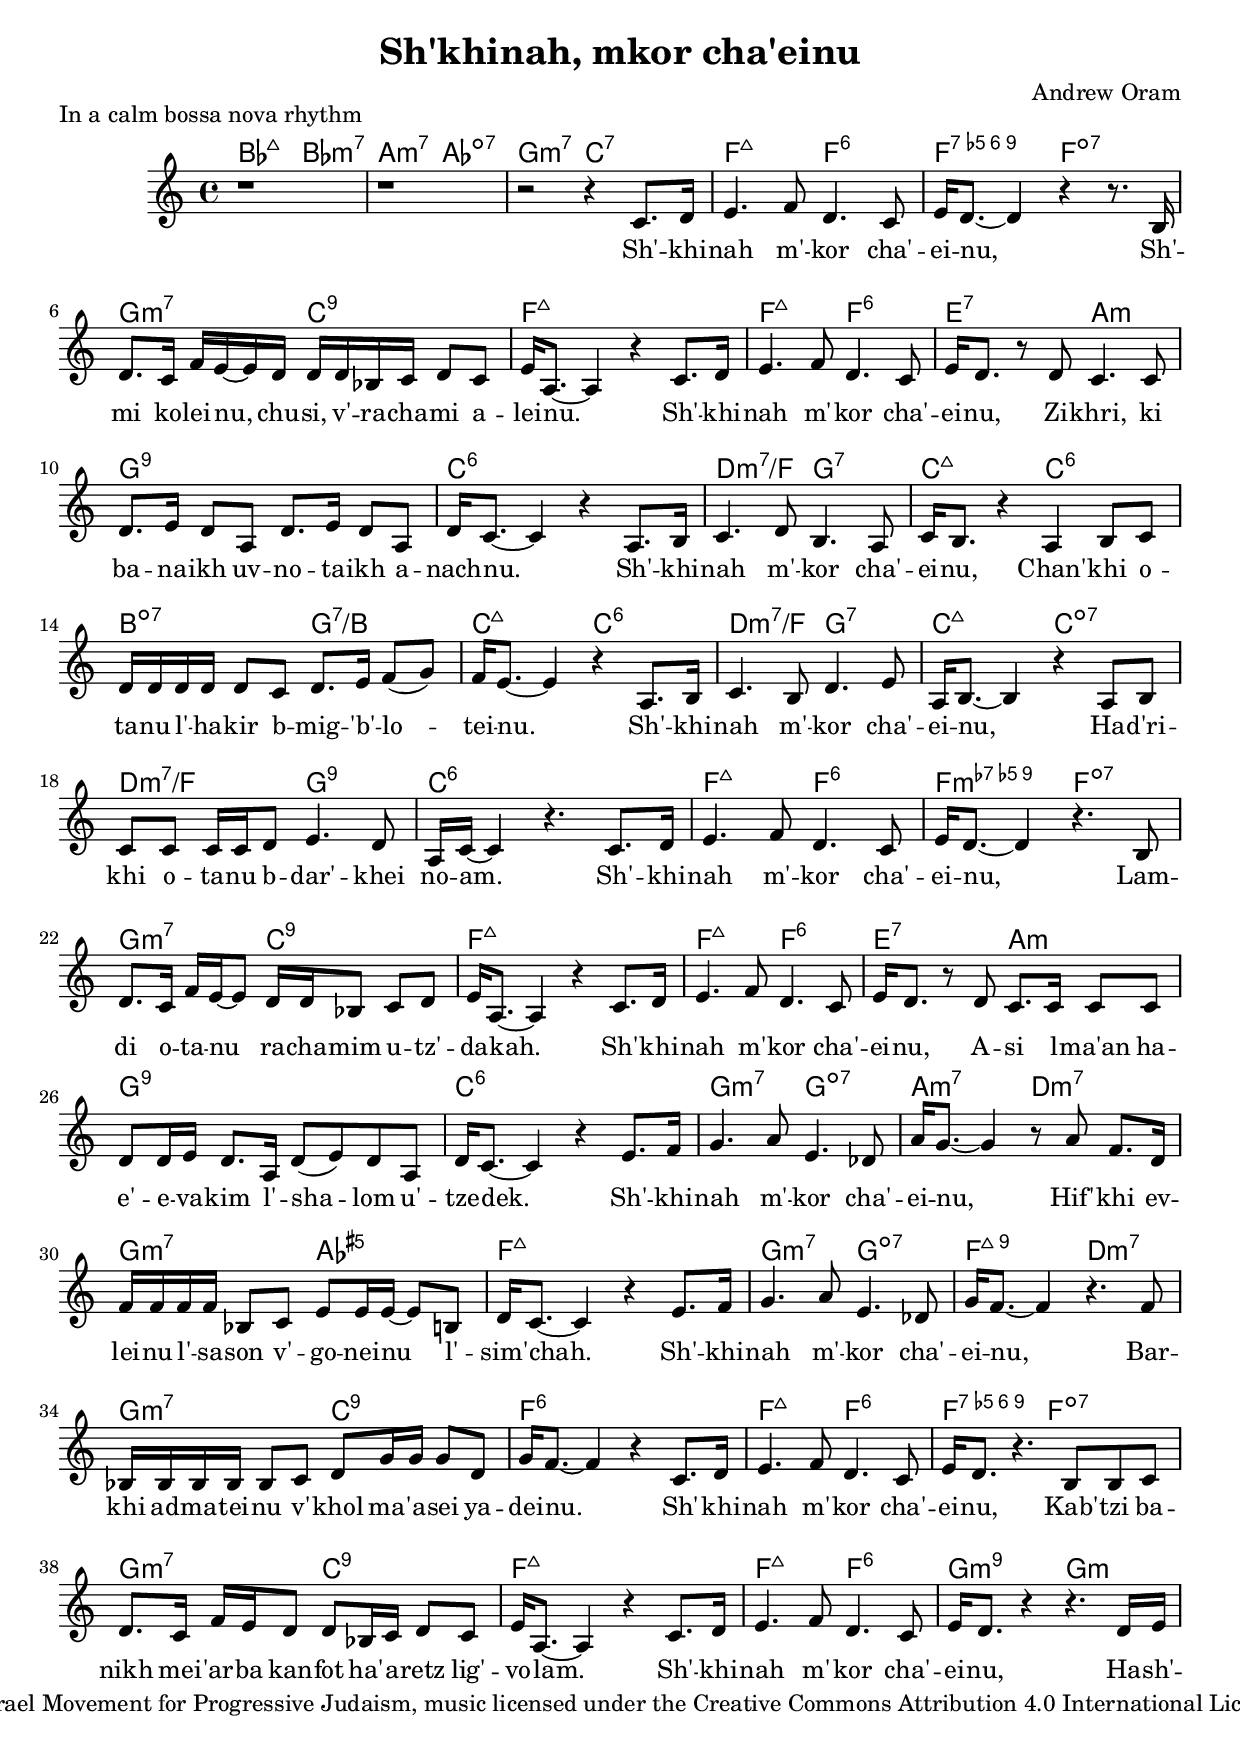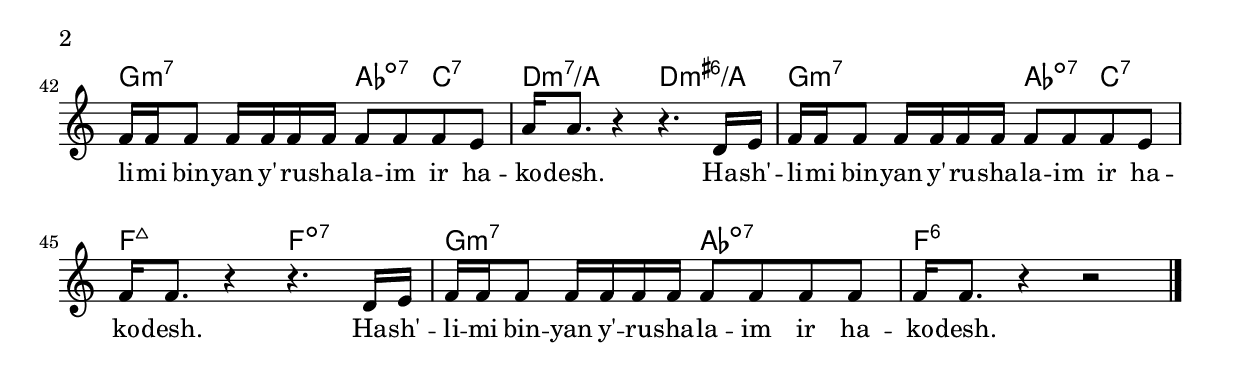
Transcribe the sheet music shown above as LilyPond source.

\header {
  title = "Sh'khinah, mkor cha'einu"
  composer = "Andrew Oram"
  piece = "In a calm bossa nova rhythm"
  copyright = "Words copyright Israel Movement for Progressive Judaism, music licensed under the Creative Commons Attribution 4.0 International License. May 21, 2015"
}

global = {
  \key a \major
  \time 4/4
}

melody = \relative c' {
  \clef treble

  r1 r1 r2 r4
  e8. fis16 gis4. a8 fis4. e8 gis16 fis8.~ fis4 r4 r8.
  dis16 fis8. e16 a gis~ gis fis16 fis fis d e fis8 e gis16 cis,8.~ cis4 r4
  e8. fis16 gis4. a8 fis4. e8 gis16 fis8. r8
  fis8 e4. e8 fis8. gis16 fis8 cis fis8. gis16 fis8 cis fis16 e8.~ e4 r4
  cis8. dis16 e4. fis8 dis4. cis8 e16 dis8. r4
  cis4 dis8 e8 fis16 fis fis fis fis8 e fis8. gis16 a8( b8) a16 gis8.~ gis4 r4
  cis,8. dis16 e4. dis8 fis4. gis8 cis,16 dis8.~ dis4 r4
  cis8 dis e e e16 e fis8 gis4. fis8 cis16 e16~ e4 r4.
  e8. fis16 gis4. a8 fis4. e8 gis16 fis8.~ fis4 r4.
  dis8 fis8. e16 a16 gis16~ gis8 fis16 fis d8 e fis gis16 cis,8.~ cis4 r4
  e8. fis16 gis4. a8 fis4. e8 gis16 fis8. r8
  fis8 e8. e16 e8 e fis8 fis16 gis16 fis8. cis16 fis8( gis) fis8 cis fis16 e8.~ e4 r4
  gis8. a16 b4. cis8 gis4. f8 cis'16 b8.~ b4 r8
  cis8 a8. fis16 a16 a a a d,8 e gis8 gis16 gis16~ gis8 dis fis16 e8.~ e4 r4
  gis8. a16 b4. cis8 gis4. f8 b16 a8.~ a4 r4.
  a8 d,16 d d d d8 e fis b16 b b8 fis b16 a8.~ a4 r4
  e8. fis16 gis4. a8 fis4. e8 gis16 fis8. r4.
  dis8 dis e fis8. e16 a gis fis8 fis d16 e fis8 e gis16 cis,8.~ cis4 r4
  e8. fis16 gis4. a8 fis4. e8 gis16 fis8. r4 r4.
  fis16 gis a a a8 a16 a a a a8 a a gis cis16 cis8. r4 r4.
  fis,16 gis a a a8 a16 a a a a8 a a gis a16 a8. r4 r4.
  fis16 gis a a a8 a16 a a a a8 a a a a16 a8. r4 r2 \bar "|."
}

text = \lyricmode {
  Sh' -- khi -- nah m' -- kor cha' -- ei -- nu,
  Sh' -- mi ko -- lei -- nu, chu -- si, v' -- ra -- cha -- mi a -- lei -- nu.
  Sh' -- khi -- nah m' -- kor cha' -- ei -- nu,
  Zi -- khri, ki ba -- na -- ikh uv -- no -- ta -- ikh a -- nach -- nu.
  Sh' -- khi -- nah m' -- kor cha' -- ei -- nu,
  Chan' -- khi o -- ta -- nu l' -- ha -- kir b -- mig -- 'b' -- lo -- tei -- nu.
  Sh' -- khi -- nah m' -- kor cha' -- ei -- nu,
  Ha -- d'ri -- khi o -- ta -- nu b -- dar' -- khei no -- am.
  Sh' -- khi -- nah m' -- kor cha' -- ei -- nu,
  Lam -- di o -- ta -- nu ra -- cha -- mim u -- tz' -- da -- kah.
  Sh' -- khi -- nah m' -- kor cha' -- ei -- nu,
  A -- si l -- ma'an ha -- e' -- e -- va -- kim l' -- sha -- lom u' --  tze -- dek.
  Sh' -- khi -- nah m' -- kor cha' -- ei -- nu,
  Hif' -- khi ev -- lei -- nu l' -- sa -- son v' -- go -- nei -- nu l' -- sim' -- chah.
  Sh' -- khi -- nah m' -- kor cha' -- ei -- nu,
  Bar -- khi ad -- ma -- tei -- nu v' -- khol ma -- 'a -- sei ya -- dei -- nu.
  Sh' -- khi -- nah m' -- kor cha' -- ei -- nu,
  Kab' -- tzi ba -- nikh mei -- 'ar -- ba kan -- fot ha' -- a -- retz lig' -- vo -- lam.
  Sh' -- khi -- nah m' -- kor cha' -- ei -- nu,
  Ha -- sh' -- li -- mi bin -- yan y' -- ru -- sha -- la -- im ir ha -- ko -- desh.
  Ha -- sh' -- li -- mi bin -- yan y' -- ru -- sha -- la -- im ir ha -- ko -- desh.
  Ha -- sh' -- li -- mi bin -- yan y' -- ru -- sha -- la -- im ir ha -- ko -- desh.
}

harmonies = \chordmode {
     d2:maj7 d:min3.7 cis:min3.7 c:dim7 b:3-.7 e:7
     a2:maj7 a:6 a:dim5.6.7.9 a:dim7 b2:min3.7 e2:9 a1:maj7
     a2:maj7 a:6 gis:7 cis:min b1:9 e:6
     fis2:min3.7/a b:7 e:maj7 e:6 dis:dim7 b:7/dis e:maj7 e:6
     fis2:min3.7/a b:7 e:maj7 e:dim7 fis:min7/a b:9 e1:6
     a2:maj7 a:6 a:dim7.9 a:dim7 b2:min3.7 e2:9 a1:maj7
     a2:maj7 a:6 gis:7 cis:min b1:9 e:6
     b2:min3.7 b:dim7 cis:min3.7 fis:min3.7 b:min3.7 c:aug5 a1:maj7
     b2:min3.7 b:dim7 a:maj7.9 fis:min3.7 b:min3.7 e:9 a1:6
     a2:maj7 a:6 a:dim5.6.7.9 a:dim7 b2:min3.7 e2:9 a1:maj7
     a2:maj7 a:6 b:min3.7.9 b:min b:min3.7 c4:dim7 e:7 fis2:min3.7/cis fis:min3.6+/cis
     b2:min3.7 c4:dim7 e:7 a2:maj7 a:dim7
     b2:min3.7 c:dim7 a1:6
}

\score {
  <<
    \chords {
       \transpose a f \harmonies
    }
    \new Voice = "one" { \transpose a f \melody
    }
    \new Lyrics \lyricsto "one" \text
  >>
  \layout { }
}

\version "2.18.2"
